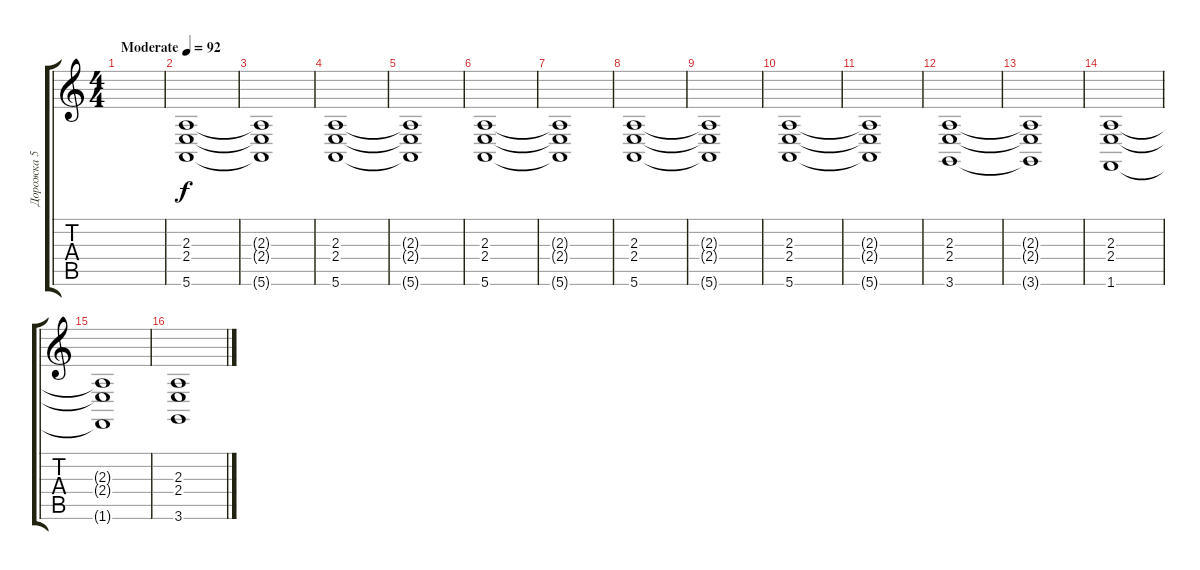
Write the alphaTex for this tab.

\track ("Дорожка 5" "Дорожка 5") {instrument synthstrings1}
\staff {score tabs}
\tuning (E4 B3 G3 D3 A2 E2) {hide}
\ts (4 4)
\tempo (92 "Moderate")
\clef g2
\ks c
|
(2.3 2.4 5.6).1 |
(2.3{t} 2.4{t} 5.6{t}).1 |
(2.3 2.4 5.6).1 |
(2.3{t} 2.4{t} 5.6{t}).1 |
(2.3 2.4 5.6).1 |
(2.3{t} 2.4{t} 5.6{t}).1 |
(2.3 2.4 5.6).1 |
(2.3{t} 2.4{t} 5.6{t}).1 |
(2.3 2.4 5.6).1 |
(2.3{t} 2.4{t} 5.6{t}).1 |
(2.3 2.4 3.6).1 |
(2.3{t} 2.4{t} 3.6{t}).1 |
(2.3 2.4 1.6).1 |
(2.3{t} 2.4{t} 1.6{t}).1 |
(2.3 2.4 3.6).1
